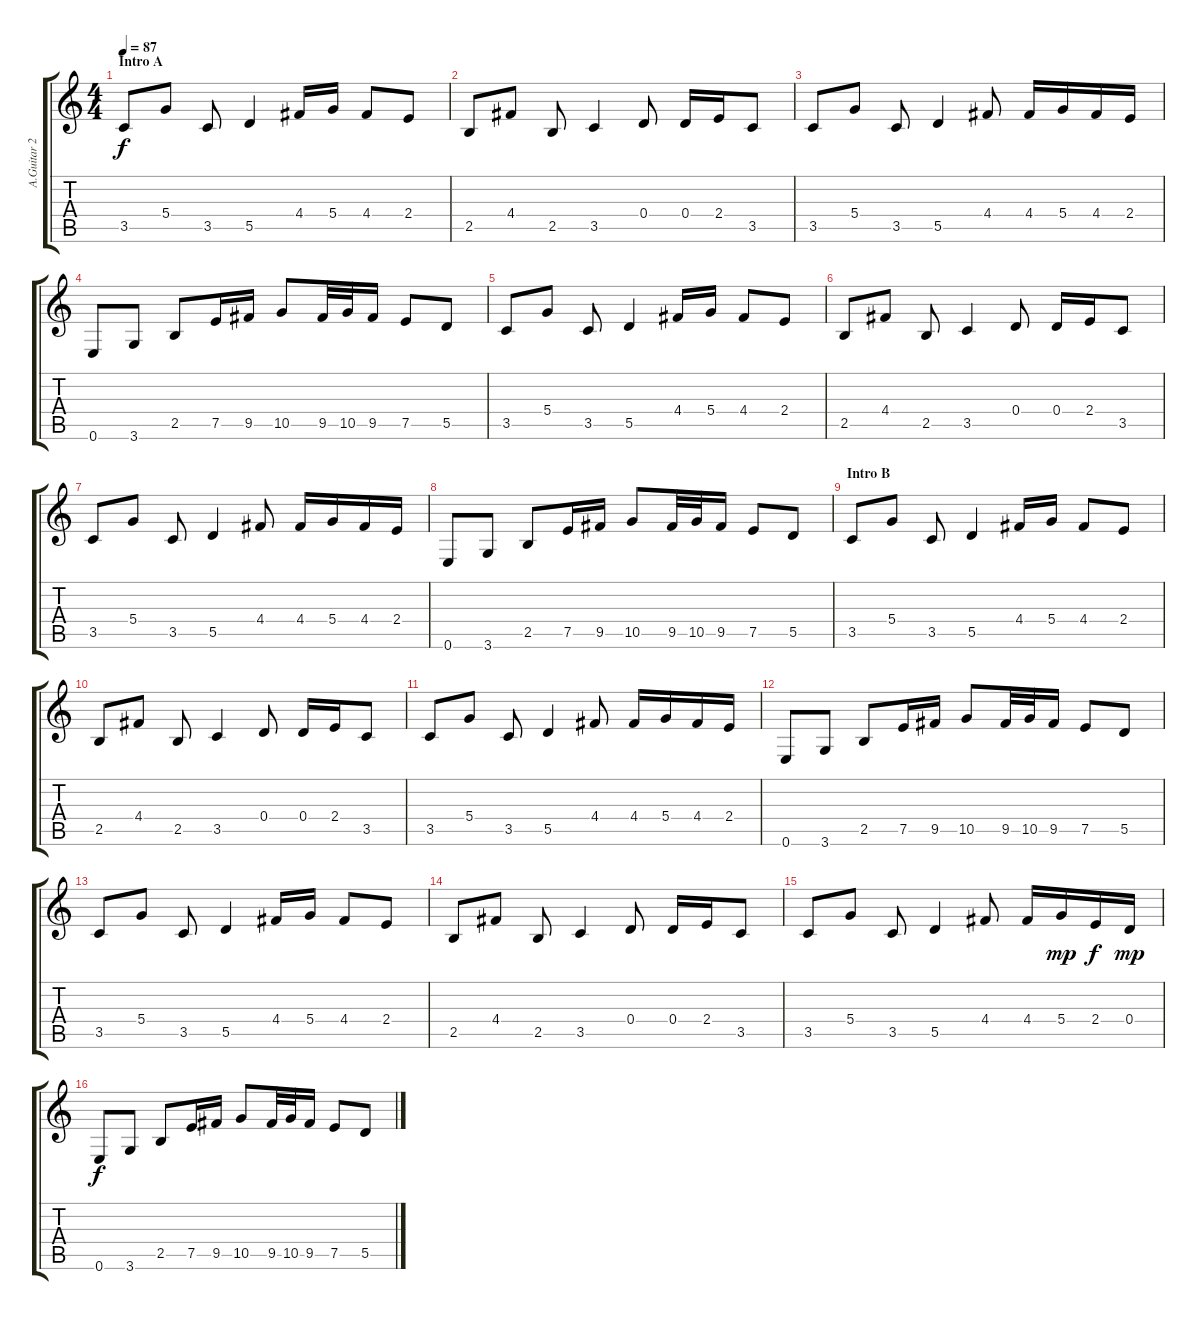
\track ("A.Guitar 2" "A.Guitar 2") {instrument acousticguitarnylon}
\staff {score tabs}
\tuning (E4 B3 G3 D3 A2 E2) {hide}
\ts (4 4)
\section ("" "Intro A")
\tempo 87
\clef g2
\ks c
3.5.8{dy f instrument acousticguitarnylon} 5.4.8 3.5.8 5.5.4 4.4.16 5.4.16 4.4.8 2.4.8 |
2.5.8 4.4.8 2.5.8 3.5.4 0.4.8 0.4.16 2.4.16 3.5.8 |
3.5.8 5.4.8 3.5.8 5.5.4 4.4.8 4.4.16 5.4.16 4.4.16 2.4.16 |
0.6.8 3.6.8 2.5.8 7.5.16 9.5.16 10.5.8 9.5.32 10.5.32 9.5.16 7.5.8 5.5.8 |
3.5.8 5.4.8 3.5.8 5.5.4 4.4.16 5.4.16 4.4.8 2.4.8 |
2.5.8 4.4.8 2.5.8 3.5.4 0.4.8 0.4.16 2.4.16 3.5.8 |
3.5.8 5.4.8 3.5.8 5.5.4 4.4.8 4.4.16 5.4.16 4.4.16 2.4.16 |
0.6.8 3.6.8 2.5.8 7.5.16 9.5.16 10.5.8 9.5.32 10.5.32 9.5.16 7.5.8 5.5.8 |
\section ("" "Intro B")
3.5.8 5.4.8 3.5.8 5.5.4 4.4.16 5.4.16 4.4.8 2.4.8 |
2.5.8 4.4.8 2.5.8 3.5.4 0.4.8 0.4.16 2.4.16 3.5.8 |
3.5.8 5.4.8 3.5.8 5.5.4 4.4.8 4.4.16 5.4.16 4.4.16 2.4.16 |
0.6.8 3.6.8 2.5.8 7.5.16 9.5.16 10.5.8 9.5.32 10.5.32 9.5.16 7.5.8 5.5.8 |
3.5.8 5.4.8 3.5.8 5.5.4 4.4.16 5.4.16 4.4.8 2.4.8 |
2.5.8 4.4.8 2.5.8 3.5.4 0.4.8 0.4.16 2.4.16 3.5.8 |
3.5.8 5.4.8 3.5.8 5.5.4 4.4.8 4.4.16 5.4.16{dy mp} 2.4.16{dy f} 0.4.16{dy mp} |
0.6.8{dy f} 3.6.8 2.5.8 7.5.16 9.5.16 10.5.8 9.5.32 10.5.32 9.5.16 7.5.8 5.5.8
